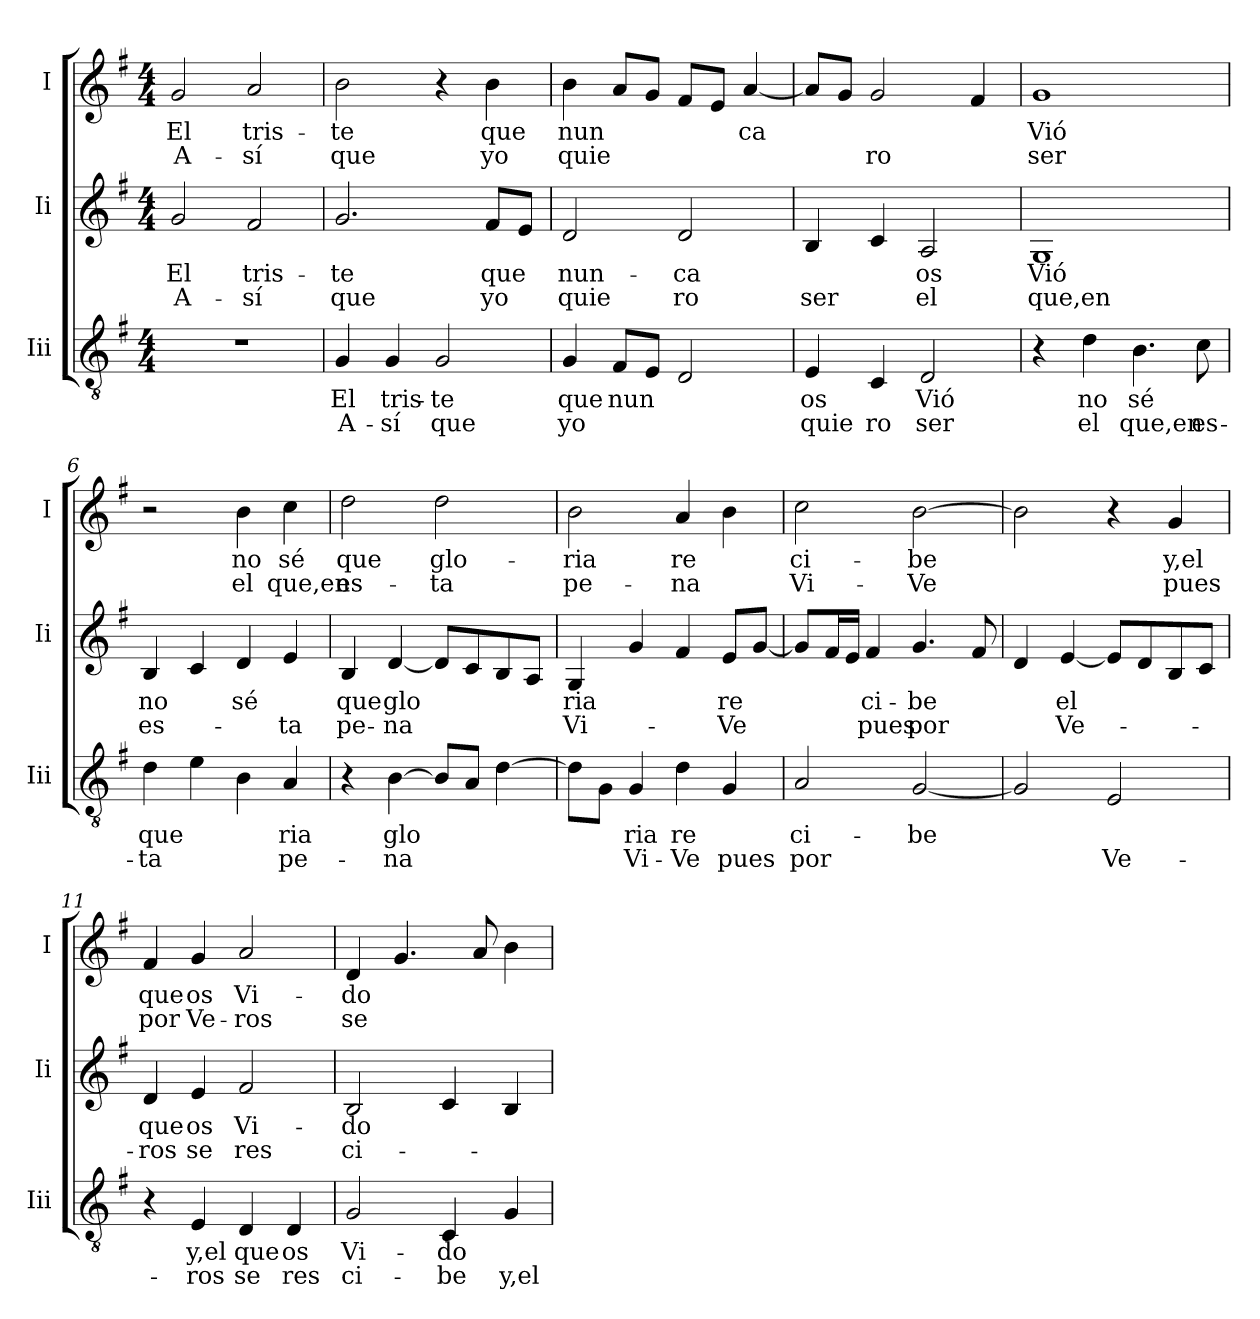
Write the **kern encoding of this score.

**kern	**text	**text	**kern	**text	**text	**kern	**text	**text
*part3	*part3	*part3	*part2	*part2	*part2	*part1	*part1	*part1
*staff3	*staff3	*staff3	*staff2	*staff2	*staff2	*staff1	*staff1	*staff1
*I"Iii	*	*	*I"Ii	*	*	*I"I	*	*
*I'Iii	*	*	*I'Ii	*	*	*I'I	*	*
*clefGv2	*	*	*clefG2	*	*	*clefG2	*	*
*k[f#]	*	*	*k[f#]	*	*	*k[f#]	*	*
*G:	*	*	*G:	*	*	*G:	*	*
*M4/4	*	*	*M4/4	*	*	*M4/4	*	*
=1	=1	=1	=1	=1	=1	=1	=1	=1
!	!	!	!	!LO:LY:b	!LO:LY:b	!	!LO:LY:b	!LO:LY:b
1r	.	.	2g/	El	A-	2g/	El	A-
!	!	!	!	!LO:LY:b	!LO:LY:b	!	!LO:LY:b	!LO:LY:b
.	.	.	2f#/	tris-	-sí	2a/	tris-	-sí
=2	=2	=2	=2	=2	=2	=2	=2	=2
!	!LO:LY:b	!LO:LY:b	!	!LO:LY:b	!LO:LY:b	!	!LO:LY:b	!LO:LY:b
4G/	El	A-	2.g/	-te	que	2b\	-te	que
!	!LO:LY:b	!LO:LY:b	!	!	!	!	!	!
4G/	tris-	-sí	.	.	.	.	.	.
!	!LO:LY:b	!LO:LY:b	!	!	!	!	!	!
2G/	-te	que	.	.	.	4r	.	.
!	!	!	!	!LO:LY:b	!LO:LY:b	!	!LO:LY:b	!LO:LY:b
.	.	.	8f#/L	que	yo	4b\	que	yo
.	.	.	8e/J	.	.	.	.	.
=3	=3	=3	=3	=3	=3	=3	=3	=3
!	!LO:LY:b	!LO:LY:b	!	!LO:LY:b	!LO:LY:b	!	!LO:LY:b	!LO:LY:b
4G/	que	yo	2d/	nun-	quie	4b\	nun	quie
!	!LO:LY:b	!	!	!	!	!	!	!
8F#/L	nun	.	.	.	.	8a/L	.	.
8E/J	.	.	.	.	.	8g/J	.	.
!	!	!	!	!LO:LY:b	!LO:LY:b	!	!	!
2D/	.	.	2d/	-ca	ro	8f#/L	.	.
.	.	.	.	.	.	8e/J	.	.
!	!	!	!	!	!	!	!LO:LY:b	!
.	.	.	.	.	.	[<4a/	ca	.
=4	=4	=4	=4	=4	=4	=4	=4	=4
!	!LO:LY:b	!LO:LY:b	!	!	!LO:LY:b	!	!	!
4E/	os	quie	4B/	.	ser	8a/L]	.	.
.	.	.	.	.	.	8g/J	.	.
!	!	!LO:LY:b	!	!	!	!	!	!LO:LY:b
4C/	.	ro	4c/	.	.	2g/	.	ro
!	!LO:LY:b	!LO:LY:b	!	!LO:LY:b	!LO:LY:b	!	!	!
2D/	Vió	ser	2A/	os	el	.	.	.
.	.	.	.	.	.	4f#/	.	.
=5	=5	=5	=5	=5	=5	=5	=5	=5
!	!	!	!	!LO:LY:b	!LO:LY:b	!	!LO:LY:b	!LO:LY:b
4r	.	.	1G	Vió	que,en	1g	Vió	ser
!	!LO:LY:b	!LO:LY:b	!	!	!	!	!	!
4d\	no	el	.	.	.	.	.	.
!	!LO:LY:b	!LO:LY:b	!	!	!	!	!	!
4.B\	sé	que,en	.	.	.	.	.	.
!	!	!LO:LY:b	!	!	!	!	!	!
8c\	.	es-	.	.	.	.	.	.
=6	=6	=6	=6	=6	=6	=6	=6	=6
!	!LO:LY:b	!LO:LY:b	!	!LO:LY:b	!LO:LY:b	!	!	!
4d\	que	-ta	4B/	no	es-	2r	.	.
4e\	.	.	4c/	.	.	.	.	.
!	!	!	!	!LO:LY:b	!	!	!LO:LY:b	!LO:LY:b
4B\	.	.	4d/	sé	.	4b\	no	el
!	!LO:LY:b	!LO:LY:b	!	!	!LO:LY:b	!	!LO:LY:b	!LO:LY:b
4A/	-ria	pe-	4e/	.	-ta	4cc\	sé	que,en
!!LO:LB:g=z
=7	=7	=7	=7	=7	=7	=7	=7	=7
!	!	!	!	!LO:LY:b	!LO:LY:b	!	!LO:LY:b	!LO:LY:b
4r	.	.	4B/	que	pe-	2dd\	que	es-
!	!LO:LY:b	!LO:LY:b	!	!LO:LY:b	!LO:LY:b	!	!	!
[>4B\	glo	-na	[<4d/	glo	-na	.	.	.
!	!	!	!	!	!	!	!LO:LY:b	!LO:LY:b
8B/L]	.	.	8d/L]	.	.	2dd\	glo-	-ta
8A/J	.	.	8c/	.	.	.	.	.
[>4d\	.	.	8B/	.	.	.	.	.
.	.	.	8A/J	.	.	.	.	.
=8	=8	=8	=8	=8	=8	=8	=8	=8
!	!	!	!	!LO:LY:b	!LO:LY:b	!	!LO:LY:b	!LO:LY:b
8d\L]	.	.	4G/	ria	Vi-	2b\	-ria	pe-
8G\J	.	.	.	.	.	.	.	.
!	!LO:LY:b	!LO:LY:b	!	!	!	!	!	!
4G/	ria	Vi-	4g/	.	.	.	.	.
!	!LO:LY:b	!LO:LY:b	!	!	!	!	!LO:LY:b	!LO:LY:b
4d\	re	-Ve	4f#/	.	.	4a/	re	-na
!	!	!LO:LY:b	!	!LO:LY:b	!LO:LY:b	!	!	!
4G/	.	pues	8e/L	re	-Ve	4b\	.	.
.	.	.	[<8g/J	.	.	.	.	.
=9	=9	=9	=9	=9	=9	=9	=9	=9
!	!LO:LY:b	!LO:LY:b	!	!	!	!	!LO:LY:b	!LO:LY:b
2A/	ci-	por	8g/L]	.	.	2cc\	ci-	Vi-
.	.	.	16f#/L	.	.	.	.	.
.	.	.	16e/JJ	.	.	.	.	.
!	!	!	!	!LO:LY:b	!LO:LY:b	!	!	!
.	.	.	4f#/	ci-	pues	.	.	.
!	!LO:LY:b	!	!	!LO:LY:b	!LO:LY:b	!	!LO:LY:b	!LO:LY:b
[<2G/	-be	.	4.g/	-be	por	[>2b\	-be	-Ve
.	.	.	8f#/	.	.	.	.	.
=10	=10	=10	=10	=10	=10	=10	=10	=10
2G/]	.	.	4d/	.	.	2b\]	.	.
!	!	!	!	!LO:LY:b	!LO:LY:b	!	!	!
.	.	.	[<4e/	el	Ve-	.	.	.
!	!	!LO:LY:b	!	!	!	!	!	!
2E/	.	Ve-	8e/L]	.	.	4r	.	.
.	.	.	8d/	.	.	.	.	.
!	!	!	!	!	!	!	!LO:LY:b	!LO:LY:b
.	.	.	8B/	.	.	4g/	y,el	pues
.	.	.	8c/J	.	.	.	.	.
=11	=11	=11	=11	=11	=11	=11	=11	=11
!	!	!	!	!LO:LY:b	!LO:LY:b	!	!LO:LY:b	!LO:LY:b
4r	.	.	4d/	que	-ros	4f#/	que	por
!	!LO:LY:b	!LO:LY:b	!	!LO:LY:b	!LO:LY:b	!	!LO:LY:b	!LO:LY:b
4E/	y,el	-ros	4e/	os	se	4g/	os	Ve-
!	!LO:LY:b	!LO:LY:b	!	!LO:LY:b	!LO:LY:b	!	!LO:LY:b	!LO:LY:b
4D/	que	se	2f#/	Vi-	res	2a/	Vi-	-ros
!	!LO:LY:b	!LO:LY:b	!	!	!	!	!	!
4D/	os	res	.	.	.	.	.	.
!!LO:LB:g=z
=12	=12	=12	=12	=12	=12	=12	=12	=12
!	!LO:LY:b:rj	!LO:LY:b:rj	!	!LO:LY:b	!LO:LY:b	!	!LO:LY:b	!LO:LY:b
2G/	Vi-	ci-	2B/	-do	ci-	4d/	-do	se
.	.	.	.	.	.	4.g/	.	.
!	!LO:LY:b	!LO:LY:b	!	!	!	!	!	!
4C/	-do	-be	4c/	.	.	.	.	.
.	.	.	.	.	.	8a/	.	.
!	!	!LO:LY:b	!	!	!	!	!	!
4G/	.	y,el	4B/	.	.	4b\	.	.
=	=	=	=	=	=	=	=	=
*-	*-	*-	*-	*-	*-	*-	*-	*-
